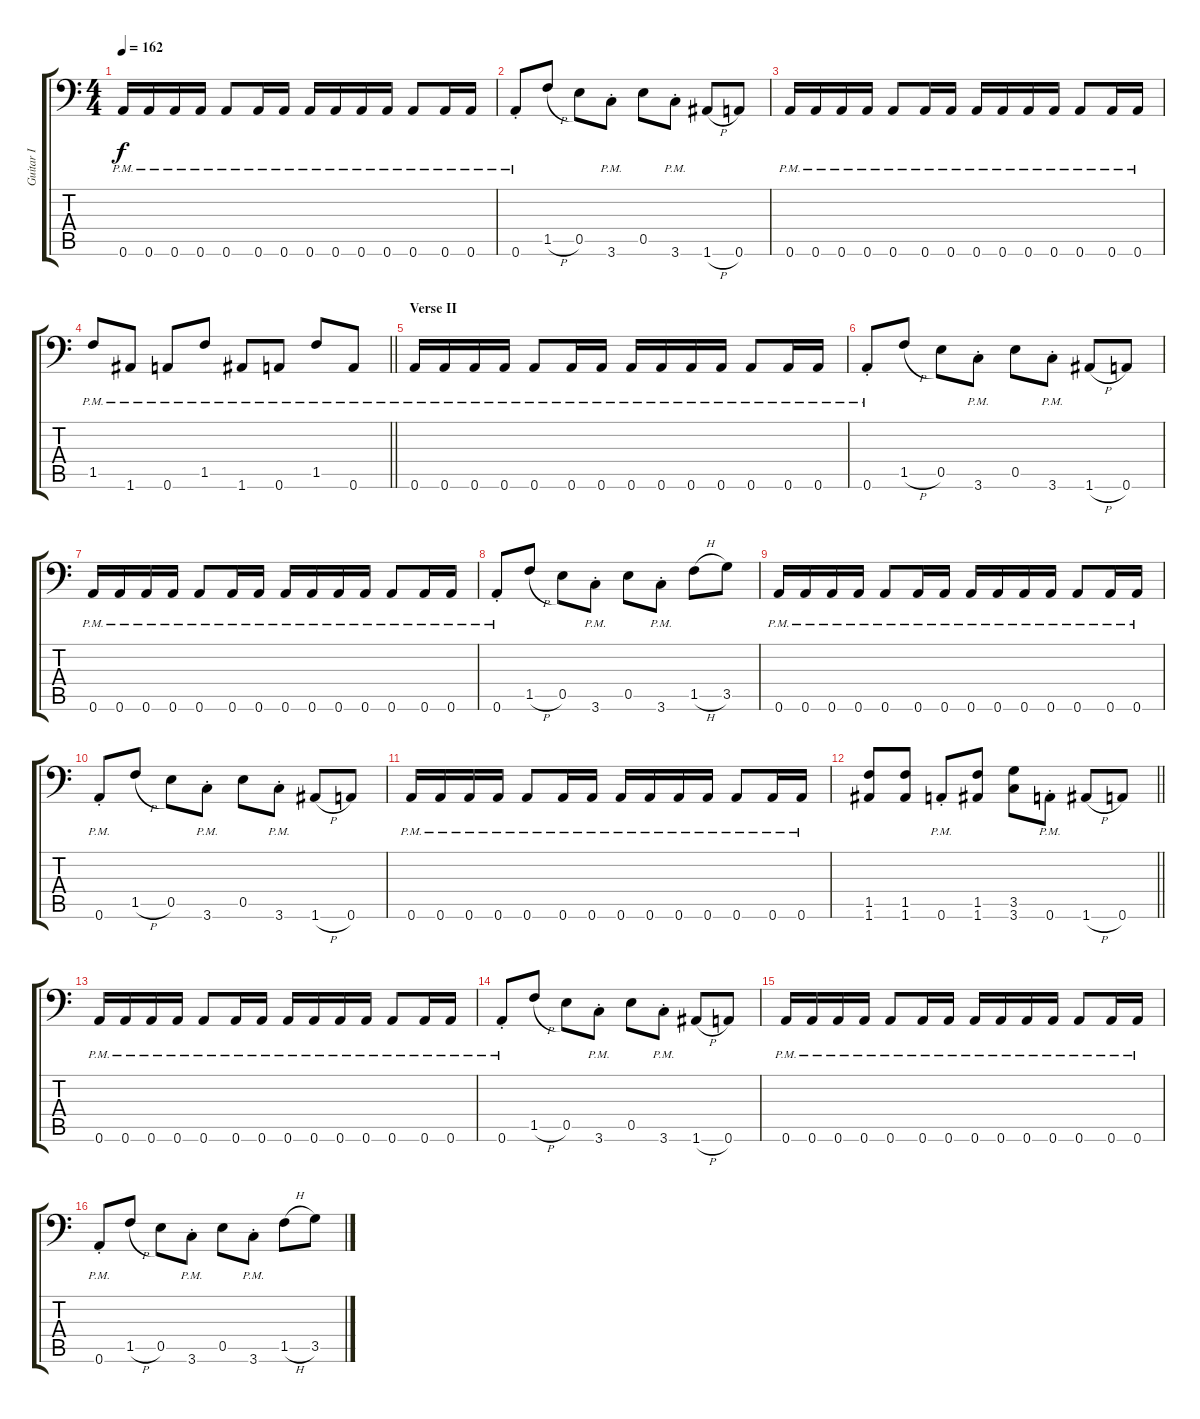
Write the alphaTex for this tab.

\track ("Guitar I" "Guitar I") {instrument distortionguitar}
\staff {score tabs}
\tuning (B3 Gb3 D3 A2 E2 A1) {hide}
\ts (4 4)
\section ("" "")
\tempo 162
\clef f4
\ks c
0.6{pm}.16{dy f} 0.6{pm}.16 0.6{pm}.16 0.6{pm}.16 0.6{pm}.8 0.6{pm}.16 0.6{pm}.16 0.6{pm}.16 0.6{pm}.16 0.6{pm}.16 0.6{pm}.16 0.6{pm}.8 0.6{pm}.16 0.6{pm}.16 |
0.6{pm st}.8 1.5{h}.8 0.5.8 3.6{pm st}.8 0.5.8 3.6{pm st}.8 1.6{h}.8 0.6.8 |
0.6{pm}.16 0.6{pm}.16 0.6{pm}.16 0.6{pm}.16 0.6{pm}.8 0.6{pm}.16 0.6{pm}.16 0.6{pm}.16 0.6{pm}.16 0.6{pm}.16 0.6{pm}.16 0.6{pm}.8 0.6{pm}.16 0.6{pm}.16 |
\barLineRight lightlight
1.5{pm}.8 1.6{pm}.8 0.6{pm}.8 1.5{pm}.8 1.6{pm}.8 0.6{pm}.8 1.5{pm}.8 0.6{pm}.8 |
\section ("" "Verse II")
0.6{pm}.16 0.6{pm}.16 0.6{pm}.16 0.6{pm}.16 0.6{pm}.8 0.6{pm}.16 0.6{pm}.16 0.6{pm}.16 0.6{pm}.16 0.6{pm}.16 0.6{pm}.16 0.6{pm}.8 0.6{pm}.16 0.6{pm}.16 |
0.6{pm st}.8 1.5{h}.8 0.5.8 3.6{pm st}.8 0.5.8 3.6{pm st}.8 1.6{h}.8 0.6.8 |
0.6{pm}.16 0.6{pm}.16 0.6{pm}.16 0.6{pm}.16 0.6{pm}.8 0.6{pm}.16 0.6{pm}.16 0.6{pm}.16 0.6{pm}.16 0.6{pm}.16 0.6{pm}.16 0.6{pm}.8 0.6{pm}.16 0.6{pm}.16 |
0.6{pm st}.8 1.5{h}.8 0.5.8 3.6{pm st}.8 0.5.8 3.6{pm st}.8 1.5{h}.8 3.5.8 |
0.6{pm}.16 0.6{pm}.16 0.6{pm}.16 0.6{pm}.16 0.6{pm}.8 0.6{pm}.16 0.6{pm}.16 0.6{pm}.16 0.6{pm}.16 0.6{pm}.16 0.6{pm}.16 0.6{pm}.8 0.6{pm}.16 0.6{pm}.16 |
0.6{pm st}.8 1.5{h}.8 0.5.8 3.6{pm st}.8 0.5.8 3.6{pm st}.8 1.6{h}.8 0.6.8 |
0.6{pm}.16 0.6{pm}.16 0.6{pm}.16 0.6{pm}.16 0.6{pm}.8 0.6{pm}.16 0.6{pm}.16 0.6{pm}.16 0.6{pm}.16 0.6{pm}.16 0.6{pm}.16 0.6{pm}.8 0.6{pm}.16 0.6{pm}.16 |
\barLineRight lightlight
(1.5 1.6).8 (1.5 1.6).8 0.6{pm st}.8 (1.5 1.6).8 (3.5 3.6).8 0.6{pm st}.8 1.6{h}.8 0.6.8 |
\section ("" "")
0.6{pm}.16 0.6{pm}.16 0.6{pm}.16 0.6{pm}.16 0.6{pm}.8 0.6{pm}.16 0.6{pm}.16 0.6{pm}.16 0.6{pm}.16 0.6{pm}.16 0.6{pm}.16 0.6{pm}.8 0.6{pm}.16 0.6{pm}.16 |
0.6{pm st}.8 1.5{h}.8 0.5.8 3.6{pm st}.8 0.5.8 3.6{pm st}.8 1.6{h}.8 0.6.8 |
0.6{pm}.16 0.6{pm}.16 0.6{pm}.16 0.6{pm}.16 0.6{pm}.8 0.6{pm}.16 0.6{pm}.16 0.6{pm}.16 0.6{pm}.16 0.6{pm}.16 0.6{pm}.16 0.6{pm}.8 0.6{pm}.16 0.6{pm}.16 |
0.6{pm st}.8 1.5{h}.8 0.5.8 3.6{pm st}.8 0.5.8 3.6{pm st}.8 1.5{h}.8 3.5.8
